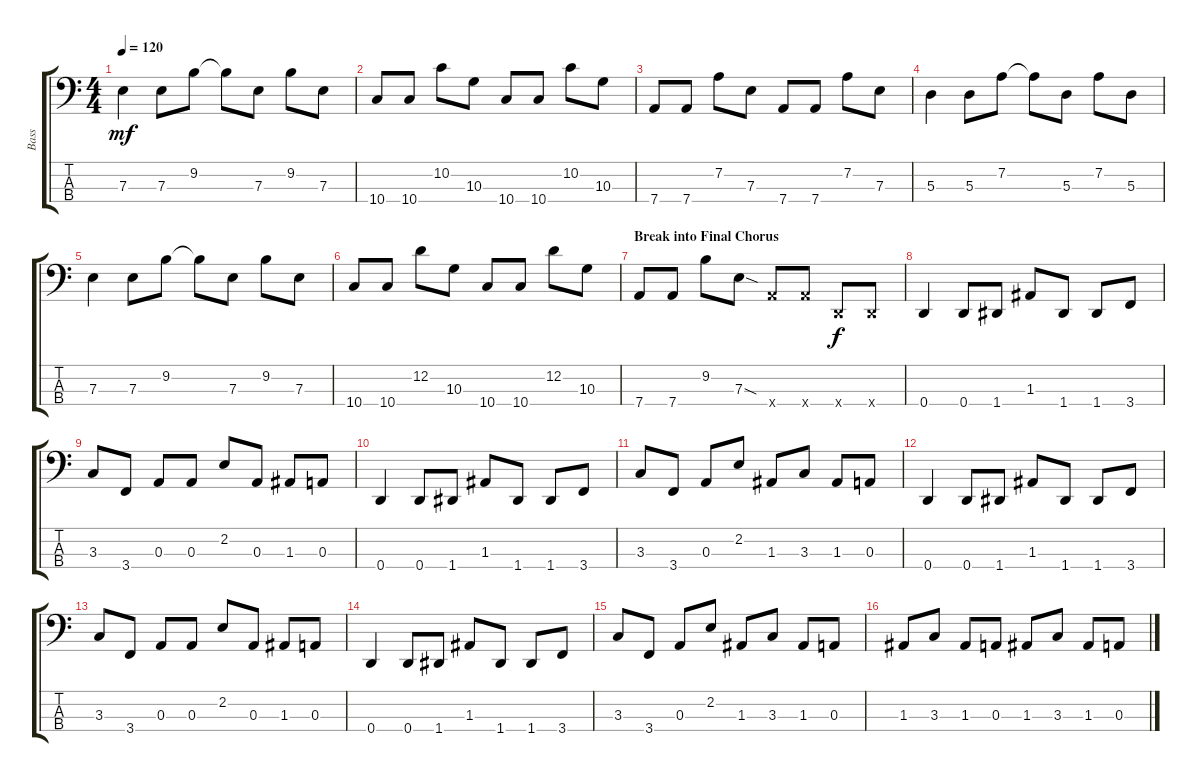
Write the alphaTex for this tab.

\track ("Bass" "Bass") {instrument electricbassfinger}
\staff {score tabs}
\tuning (G2 D2 A1 D1) {hide}
\ts (4 4)
\tempo 120
\clef f4
\ks c
7.3.4{dy mf} 7.3.8 9.2.8 9.2{t}.8 7.3.8 9.2.8 7.3.8 |
10.4.8 10.4.8 10.2.8 10.3.8 10.4.8 10.4.8 10.2.8 10.3.8 |
7.4.8 7.4.8 7.2.8 7.3.8 7.4.8 7.4.8 7.2.8 7.3.8 |
5.3.4 5.3.8 7.2.8 7.2{t}.8 5.3.8 7.2.8 5.3.8 |
7.3.4 7.3.8 9.2.8 9.2{t}.8 7.3.8 9.2.8 7.3.8 |
10.4.8 10.4.8 12.2.8 10.3.8 10.4.8 10.4.8 12.2.8 10.3.8 |
\section ("" "Break into Final Chorus")
7.4.8 7.4.8 9.2.8 7.3{sod}.8 7.4{x}.8 7.4{x}.8 0.4{x}.8{dy f} 0.4{x}.8 |
0.4.4 0.4.8 1.4.8 1.3.8 1.4.8 1.4.8 3.4.8 |
3.3.8 3.4.8 0.3.8 0.3.8 2.2.8 0.3.8 1.3.8 0.3.8 |
0.4.4 0.4.8 1.4.8 1.3.8 1.4.8 1.4.8 3.4.8 |
3.3.8 3.4.8 0.3.8 2.2.8 1.3.8 3.3.8 1.3.8 0.3.8 |
0.4.4 0.4.8 1.4.8 1.3.8 1.4.8 1.4.8 3.4.8 |
3.3.8 3.4.8 0.3.8 0.3.8 2.2.8 0.3.8 1.3.8 0.3.8 |
0.4.4 0.4.8 1.4.8 1.3.8 1.4.8 1.4.8 3.4.8 |
3.3.8 3.4.8 0.3.8 2.2.8 1.3.8 3.3.8 1.3.8 0.3.8 |
1.3.8 3.3.8 1.3.8 0.3.8 1.3.8 3.3.8 1.3.8 0.3.8
